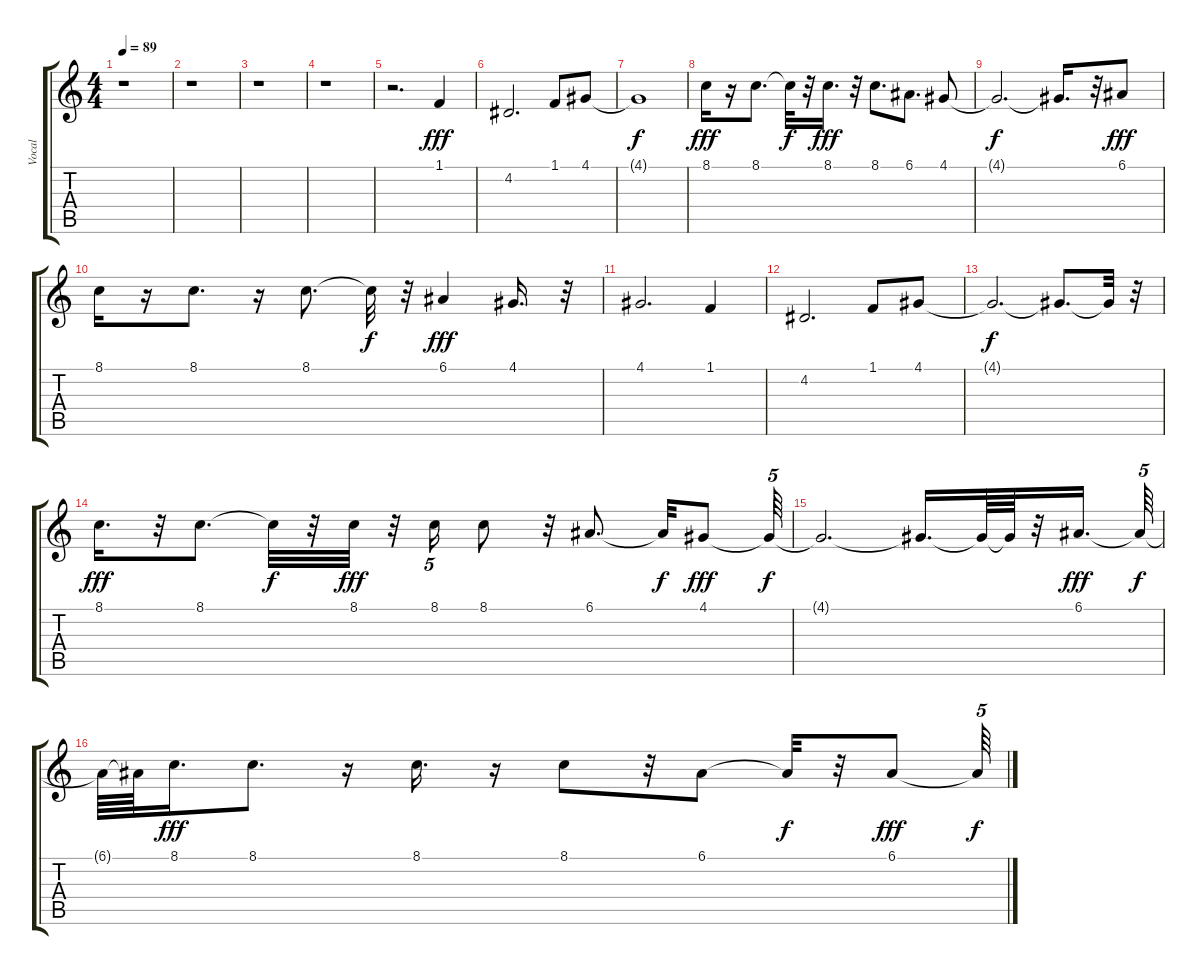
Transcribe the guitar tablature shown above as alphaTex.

\track ("Vocal" "Vocal") {instrument flute}
\staff {score tabs}
\tuning (E4 B3 G3 D3 A2 E2) {hide}
\ts (4 4)
\tempo 89
\clef g2
\ks c
r.1{dy f} |
r.1 |
r.1 |
r.1 |
r.2{d} 1.1.4{dy fff} |
4.2.2{d} 1.1.8 4.1.8 |
4.1{t}.1{dy f} |
8.1.16{dy fff} r.16 8.1.8{d} 8.1{t}.32{dy f} r.32 8.1.16{d dy fff} r.32 8.1.8{d} 6.1.8{d} 4.1.8 |
4.1{t}.2{d dy f} 4.1{t}.16{d} r.32 6.1.8{dy fff} |
8.1.16 r.16 8.1.8{d} r.16 8.1.8{d} 8.1{t}.32{dy f} r.32 6.1.4{dy fff} 4.1.16{d} r.32 |
4.1.2{d} 1.1.4 |
4.2.2{d} 1.1.8 4.1.8 |
4.1{t}.2{d dy f} 4.1{t}.8{d} 4.1{t}.32 r.32 |
8.1.16{d dy fff} r.32 8.1.8{d} 8.1{t}.32{dy f} r.32 8.1.32{dy fff} r.32 8.1.16{tu (5 4)} 8.1.8 r.32 6.1.8{d} 6.1{t}.32{dy f} 4.1.8{dy fff} 4.1{t}.64{tu (5 4) dy f} |
4.1{t}.2{d} 4.1{t}.16{d} 4.1{t}.64 4.1{t}.64 r.32 6.1.16{d dy fff} 6.1{t}.64{tu (5 4) dy f} |
6.1{t}.64 6.1{t}.64 8.1.16{d dy fff} 8.1.8{d} r.16 8.1.16{d} r.16 8.1.8 r.32 6.1.8 6.1{t}.32{dy f} r.32 6.1.8{dy fff} 6.1{t}.64{tu (5 4) dy f}
